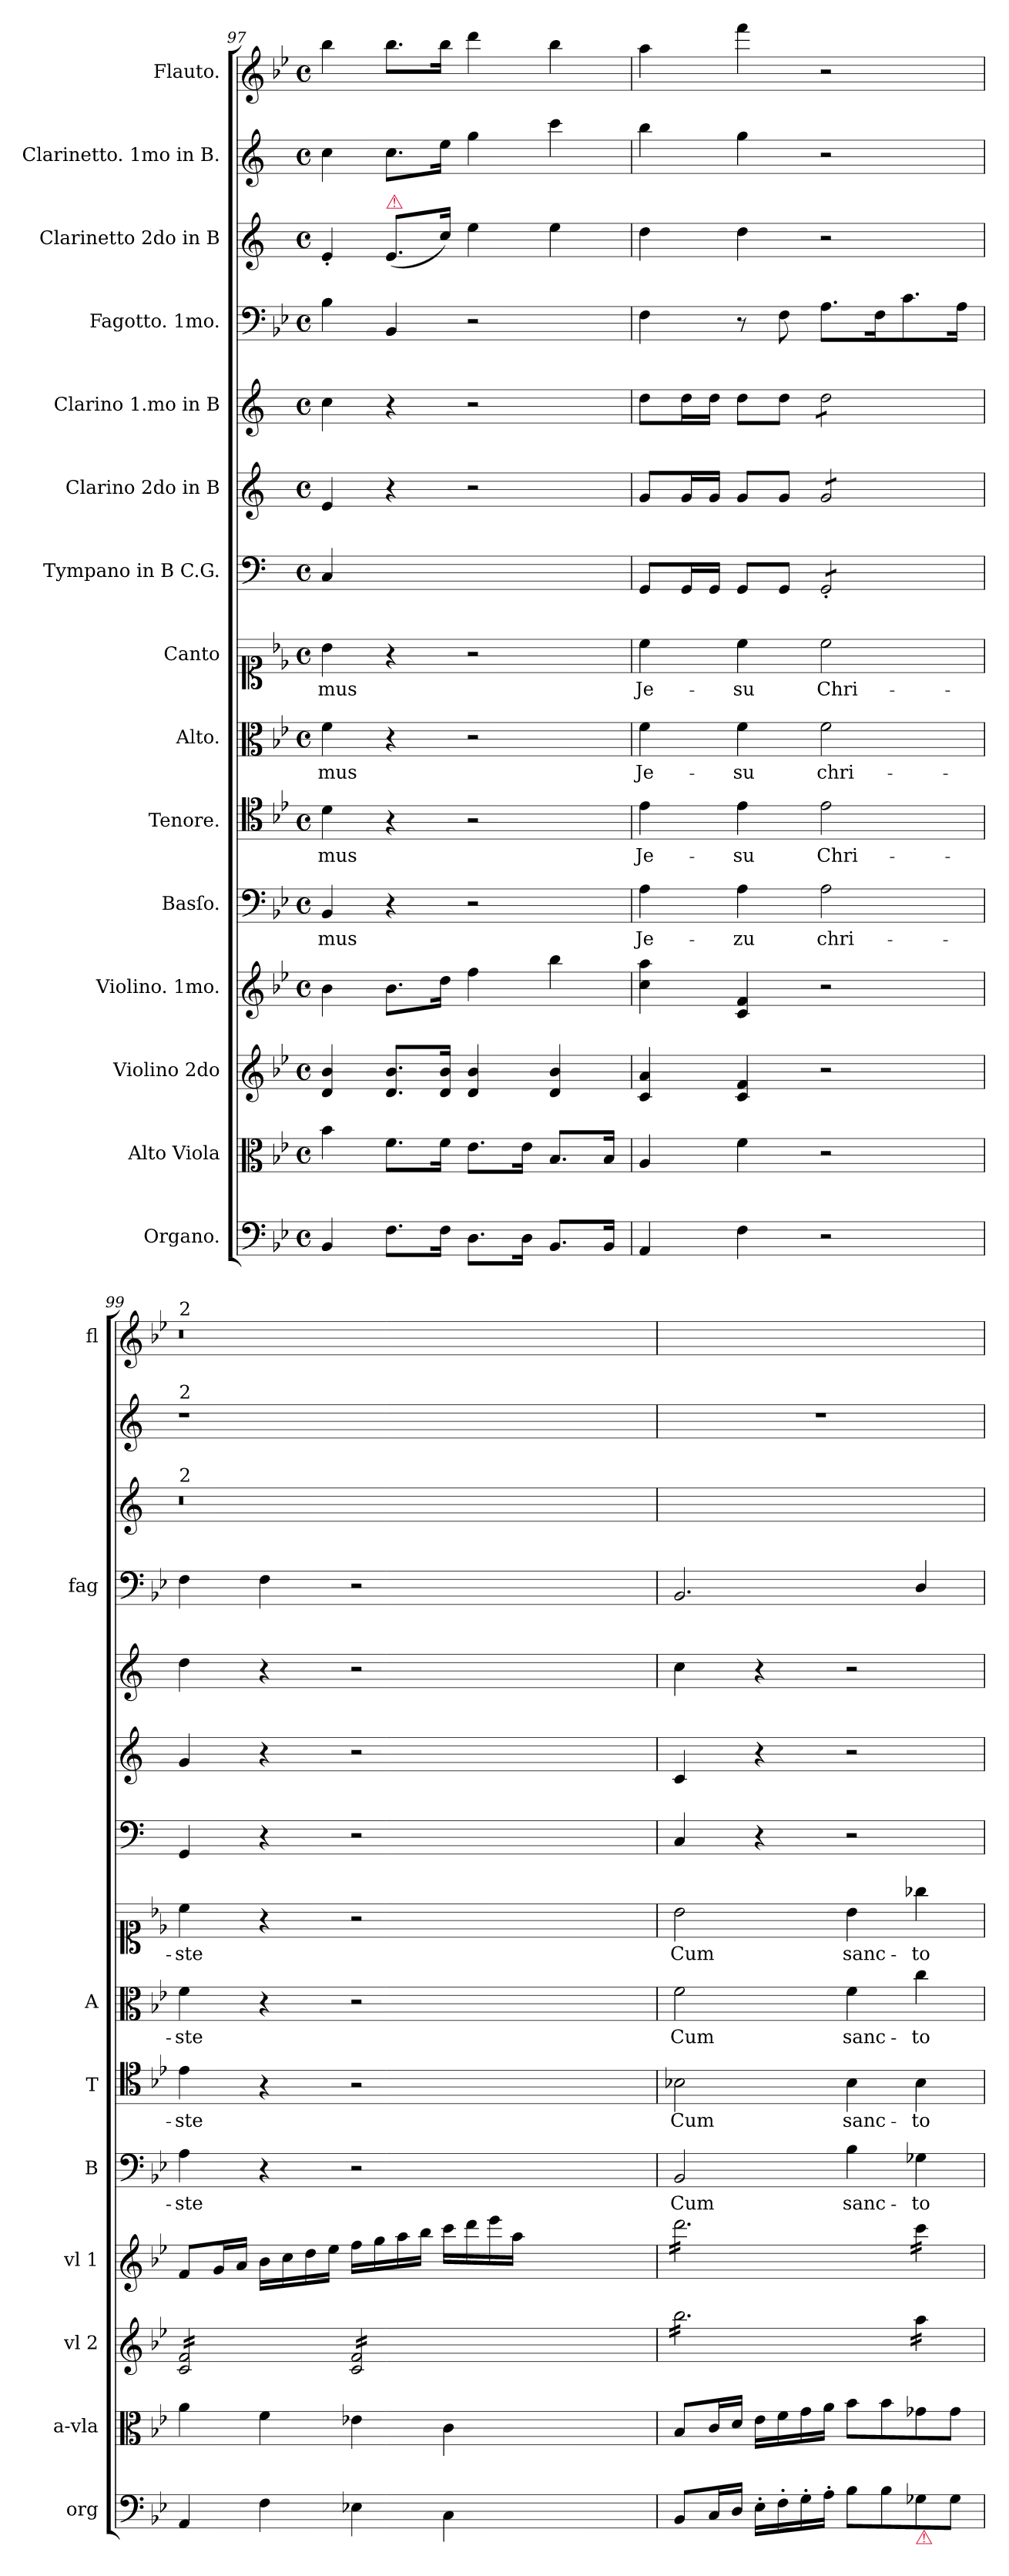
**kern	**dynam	**kern	**dynam	**kern	**kern	**kern	**text	**dynam	**kern	**text	**kern	**text	**dynam	**kern	**text	**dynam	**kern	**kern	**kern	**kern	**kern	**kern	**kern
*part15	*part15	*part14	*part14	*part13	*part12	*part11	*part11	*part11	*part10	*part10	*part9	*part9	*part9	*part8	*part8	*part8	*part7	*part6	*part5	*part4	*part3	*part2	*part1
*staff15	*staff15	*staff14	*staff14	*staff13	*staff12	*staff11	*staff11	*staff11	*staff10	*staff10	*staff9	*staff9	*staff9	*staff8	*staff8	*staff8	*staff7	*staff6	*staff5	*staff4	*staff3	*staff2	*staff1
*I"Organo.	*	*I"Alto Viola	*	*I"Violino 2do	*I"Violino. 1mo.	*I"Basſo.	*	*	*I"Tenore.	*	*I"Alto.	*	*	*I"Canto	*	*	*I"Tympano in B C.G.	*I"Clarino 2do in B	*I"Clarino 1.mo in B	*I"Fagotto. 1mo.	*I"Clarinetto 2do in B	*I"Clarinetto. 1mo in B.	*I"Flauto.
*I'org	*	*I'a-vla	*	*I'vl 2	*I'vl 1	*I'B	*	*	*I'T	*	*I'A	*	*	*	*	*	*	*	*	*I'fag	*	*	*I'fl
*clefF4	*	*clefC3	*	*clefG2	*clefG2	*clefF4	*	*	*clefC4	*	*clefC3	*	*	*clefC1	*	*	*clefF4	*clefG2	*clefG2	*clefF4	*clefG2	*clefG2	*clefG2
*	*	*	*	*	*	*	*	*	*	*	*	*	*	*	*	*	*ITrd1c2	*ITrd1c2	*ITrd1c2	*	*ITrd1c2	*ITrd1c2	*
*k[b-e-]	*	*k[b-e-]	*	*k[b-e-]	*k[b-e-]	*k[b-e-]	*	*	*k[b-e-]	*	*k[b-e-]	*	*	*k[b-e-]	*	*	*k[b-e-]	*k[b-e-]	*k[b-e-]	*k[b-e-]	*k[b-e-]	*k[b-e-]	*k[b-e-]
*B-:	*	*B-:	*	*B-:	*B-:	*B-:	*	*	*B-:	*	*B-:	*	*	*B-:	*	*	*B-:	*B-:	*B-:	*B-:	*B-:	*B-:	*B-:
*M4/4	*	*M4/4	*	*M4/4	*M4/4	*M4/4	*	*	*M4/4	*	*M4/4	*	*	*M4/4	*	*	*M4/4	*M4/4	*M4/4	*M4/4	*M4/4	*M4/4	*M4/4
*met(c)	*	*met(c)	*	*met(c)	*met(c)	*met(c)	*	*	*met(c)	*	*met(c)	*	*	*met(c)	*	*	*met(c)	*met(c)	*met(c)	*met(c)	*met(c)	*met(c)	*met(c)
=97	=97	=97	=97	=97	=97	=97	=97	=97	=97	=97	=97	=97	=97	=97	=97	=97	=97	=97	=97	=97	=97	=97	=97
4BB-/	.	4b-\	.	4d/ 4b-/	4b-\	4BB-/	-mus	.	4d\	-mus	4f\	-mus	.	4b-\	-mus	.	4BB-/	4d/	4b-\	4B-\	4d'/	4b-\	4bb-\
!	!	!	!	!	!	!	!	!	!	!	!	!	!	!	!	!	!	!	!	!	!LO:TX:a:color=crimson:t=⚠	!	!
8.F\L	for	8.f\L	.	8.d/ 8.b-/L	8.b-\L	4r	.	.	4r	.	4r	.	.	4r	.	.	2.ryy	4r	4r	4BB-/	(8.d/L	8.b-\L	8.bb-\L
16F\Jk	.	16f\Jk	.	16d/ 16b-/Jk	16dd\Jk	.	.	.	.	.	.	.	.	.	.	.	.	.	.	.	16b-\Jk)	16dd\Jk	16bb-\Jk
8.D\L	.	8.e-\L	.	4d/ 4b-/	4ff\	2r	.	.	2r	.	2r	.	.	2r	.	.	.	2r	2r	2r	4dd\	4ff\	4ddd\
16D\Jk	.	16e-\Jk	.	.	.	.	.	.	.	.	.	.	.	.	.	.	.	.	.	.	.	.	.
8.BB-/L	.	8.B-/L	.	4d/ 4b-/	4bb-\	.	.	.	.	.	.	.	.	.	.	.	.	.	.	.	4dd\	4bb-\	4bb-\
16BB-/Jk	.	16B-/Jk	.	.	.	.	.	.	.	.	.	.	.	.	.	.	.	.	.	.	.	.	.
=98	=98	=98	=98	=98	=98	=98	=98	=98	=98	=98	=98	=98	=98	=98	=98	=98	=98	=98	=98	=98	=98	=98	=98
4AA/	.	4A/	.	4c/ 4a/	4cc\ 4aa\	4A\	Je-	.	4e-\	Je-	4f\	Je-	.	4cc\	Je-	.	8FF/L	8f/L	8cc\L	4F\	4cc\	4aa\	4aa\
.	.	.	.	.	.	.	.	.	.	.	.	.	.	.	.	.	16FF/L	16f/L	16cc\L	.	.	.	.
.	.	.	.	.	.	.	.	.	.	.	.	.	.	.	.	.	16FF/JJ	16f/JJ	16cc\JJ	.	.	.	.
4F\	.	4f\	.	4c/ 4f/	4c/ 4f/	4A\	-zu	.	4e-\	-su	4f\	-su	.	4cc\	-su	.	8FF/L	8f/L	8cc\L	8r	4cc\	4ff\	4fff\
.	.	.	.	.	.	.	.	.	.	.	.	.	.	.	.	.	8FF/J	8f/J	8cc\J	8F\	.	.	.
!	!	!	!	!	!	!	!	!	!	!	!	!	!	!	!	!	!LO:TX:b:t=....	!	!	!	!	!	!
*	*	*	*	*	*	*	*	*	*	*	*	*	*	*	*	*	*tremolo	*	*	*	*	*	*
*	*	*	*	*	*	*	*	*	*	*	*	*	*	*	*	*	*	*tremolo	*	*	*	*	*
*	*	*	*	*	*	*	*	*	*	*	*	*	*	*	*	*	*	*	*tremolo	*	*	*	*
2r	.	2r	.	2r	2r	2A\	chri-	.	2e-\	Chri-	2f\	chri-	.	2cc\	Chri-	.	8FF'/L	8f/L	8cc\L	8.A\L	2r	2r	2r
.	.	.	.	.	.	.	.	.	.	.	.	.	.	.	.	.	8FF'/	8f/	8cc\	.	.	.	.
.	.	.	.	.	.	.	.	.	.	.	.	.	.	.	.	.	.	.	.	16F\K	.	.	.
.	.	.	.	.	.	.	.	.	.	.	.	.	.	.	.	.	8FF'/	8f/	8cc\	8.c\	.	.	.
.	.	.	.	.	.	.	.	.	.	.	.	.	.	.	.	.	8FF'/J	8f/J	8cc\J	.	.	.	.
*	*	*	*	*	*	*	*	*	*	*	*	*	*	*	*	*	*	*	*Xtremolo	*	*	*	*
*	*	*	*	*	*	*	*	*	*	*	*	*	*	*	*	*	*	*Xtremolo	*	*	*	*	*
*	*	*	*	*	*	*	*	*	*	*	*	*	*	*	*	*	*Xtremolo	*	*	*	*	*	*
.	.	.	.	.	.	.	.	.	.	.	.	.	.	.	.	.	.	.	.	16A\Jk	.	.	.
=99	=99	=99	=99	=99	=99	=99	=99	=99	=99	=99	=99	=99	=99	=99	=99	=99	=99	=99	=99	=99	=99	=99	=99
!	!	!	!	!	!	!	!	!	!	!	!	!	!	!	!	!	!	!	!	!	!	!	!LO:TX:a:t=2
!	!	!	!	!	!	!	!	!	!	!	!	!	!	!	!	!	!	!	!	!	!	!LO:TX:a:t=2	!
!	!	!	!	!	!	!	!	!	!	!	!	!	!	!	!	!	!	!	!	!	!LO:TX:a:t=2	!	!
*	*	*	*	*tremolo	*	*	*	*	*	*	*	*	*	*	*	*	*	*	*	*	*	*	*
4AA/	.	4a\	.	16c/ 16f/LL	8f/L	4A\	-ste	.	4e-\	-ste	4f\	-ste	.	4cc\	-ste	.	4FF/	4f/	4cc\	4F\	0r	1r	0r
.	.	.	.	16c/ 16f/	.	.	.	.	.	.	.	.	.	.	.	.	.	.	.	.	.	.	.
.	.	.	.	16c/ 16f/	16g/L	.	.	.	.	.	.	.	.	.	.	.	.	.	.	.	.	.	.
.	.	.	.	16c/ 16f/	16a/JJ	.	.	.	.	.	.	.	.	.	.	.	.	.	.	.	.	.	.
4F\	.	4f\	.	16c/ 16f/	16b-\LL	4r	.	.	4r	.	4r	.	.	4r	.	.	4r	4r	4r	4F\	.	.	.
.	.	.	.	16c/ 16f/	16cc\	.	.	.	.	.	.	.	.	.	.	.	.	.	.	.	.	.	.
.	.	.	.	16c/ 16f/	16dd\	.	.	.	.	.	.	.	.	.	.	.	.	.	.	.	.	.	.
.	.	.	.	16c/ 16f/JJ	16ee-\JJ	.	.	.	.	.	.	.	.	.	.	.	.	.	.	.	.	.	.
4E-X\	.	4e-X\	.	16c/ 16f/LL	16ff\LL	2r	.	.	2r	.	2r	.	.	2r	.	.	2r	2r	2r	2r	.	.	.
.	.	.	.	16c/ 16f/	16gg\	.	.	.	.	.	.	.	.	.	.	.	.	.	.	.	.	.	.
.	.	.	.	16c/ 16f/	16aa\	.	.	.	.	.	.	.	.	.	.	.	.	.	.	.	.	.	.
.	.	.	.	16c/ 16f/	16bb-\JJ	.	.	.	.	.	.	.	.	.	.	.	.	.	.	.	.	.	.
4C\	.	4c\	.	16c/ 16f/	16ccc\LL	.	.	.	.	.	.	.	.	.	.	.	.	.	.	.	.	.	.
.	.	.	.	16c/ 16f/	16ddd\	.	.	.	.	.	.	.	.	.	.	.	.	.	.	.	.	.	.
.	.	.	.	16c/ 16f/	16eee-\	.	.	.	.	.	.	.	.	.	.	.	.	.	.	.	.	.	.
.	.	.	.	16c/ 16f/JJ	16aa\JJ	.	.	.	.	.	.	.	.	.	.	.	.	.	.	.	.	.	.
1ryy	.	1ryy	.	1ryy	1ryy	1ryy	.	.	1ryy	.	1ryy	.	.	1ryy	.	.	1ryy	1ryy	1ryy	1ryy	.	1ryy	.
=100	=100	=100	=100	=100	=100	=100	=100	=100	=100	=100	=100	=100	=100	=100	=100	=100	=100	=100	=100	=100	=100	=100	=100
!	!	!	!	!	!	!	!	!LO:DY:b:rj	!	!	!	!	!LO:DY:b	!	!	!LO:DY:b:rj	!	!	!	!	!	!	!
*	*	*	*	*	*tremolo	*	*	*	*	*	*	*	*	*	*	*	*	*	*	*	*	*	*
8BB-/L	ffor	8B-/L	ffor	16bb-\LL	16ddd\LL	2BB-/	Cum	for	2B-X\	Cum	2f\	Cum	for	2b-\	Cum	fo	4BB-/	4B-/	4b-\	2.BB-/	1ryy	1r	1ryy
.	.	.	.	16bb-\	16ddd\	.	.	.	.	.	.	.	.	.	.	.	.	.	.	.	.	.	.
16C/L	.	16c/L	.	16bb-\	16ddd\	.	.	.	.	.	.	.	.	.	.	.	.	.	.	.	.	.	.
16D/JJ	.	16d/JJ	.	16bb-\	16ddd\	.	.	.	.	.	.	.	.	.	.	.	.	.	.	.	.	.	.
16E-'\LL	.	16e-\LL	.	16bb-\	16ddd\	.	.	.	.	.	.	.	.	.	.	.	4r	4r	4r	.	.	.	.
16F'\	.	16f\	.	16bb-\	16ddd\	.	.	.	.	.	.	.	.	.	.	.	.	.	.	.	.	.	.
16G'\	.	16g\	.	16bb-\	16ddd\	.	.	.	.	.	.	.	.	.	.	.	.	.	.	.	.	.	.
16A'\JJ	.	16a\JJ	.	16bb-\	16ddd\	.	.	.	.	.	.	.	.	.	.	.	.	.	.	.	.	.	.
8B-\L	.	8b-\L	.	16bb-\	16ddd\	4B-\	sanc-	.	4B-\	sanc-	4f\	sanc-	.	4b-\	sanc-	.	2r	2r	2r	.	.	.	.
.	.	.	.	16bb-\	16ddd\	.	.	.	.	.	.	.	.	.	.	.	.	.	.	.	.	.	.
8B-\	.	8b-\	.	16bb-\	16ddd\	.	.	.	.	.	.	.	.	.	.	.	.	.	.	.	.	.	.
.	.	.	.	16bb-\JJ	16ddd\JJ	.	.	.	.	.	.	.	.	.	.	.	.	.	.	.	.	.	.
!LO:TX:b:color=crimson:t=⚠	!	!	!	!	!	!	!	!	!	!	!	!	!	!	!	!	!	!	!	!	!	!	!
8G-X\	.	8g-X\	.	16aa\LL	16ccc\LL	4G-X\	-to	.	4B-\	-to	4cc\	-to	.	4gg-X\	-to	.	.	.	.	4D/	.	.	.
.	.	.	.	16aa\	16ccc\	.	.	.	.	.	.	.	.	.	.	.	.	.	.	.	.	.	.
8G-\J	.	8g-\J	.	16aa\	16ccc\	.	.	.	.	.	.	.	.	.	.	.	.	.	.	.	.	.	.
.	.	.	.	16aa\JJ	16ccc\JJ	.	.	.	.	.	.	.	.	.	.	.	.	.	.	.	.	.	.
*	*	*	*	*	*Xtremolo	*	*	*	*	*	*	*	*	*	*	*	*	*	*	*	*	*	*
*	*	*	*	*Xtremolo	*	*	*	*	*	*	*	*	*	*	*	*	*	*	*	*	*	*	*
=	=	=	=	=	=	=	=	=	=	=	=	=	=	=	=	=	=	=	=	=	=	=	=
*-	*-	*-	*-	*-	*-	*-	*-	*-	*-	*-	*-	*-	*-	*-	*-	*-	*-	*-	*-	*-	*-	*-	*-
